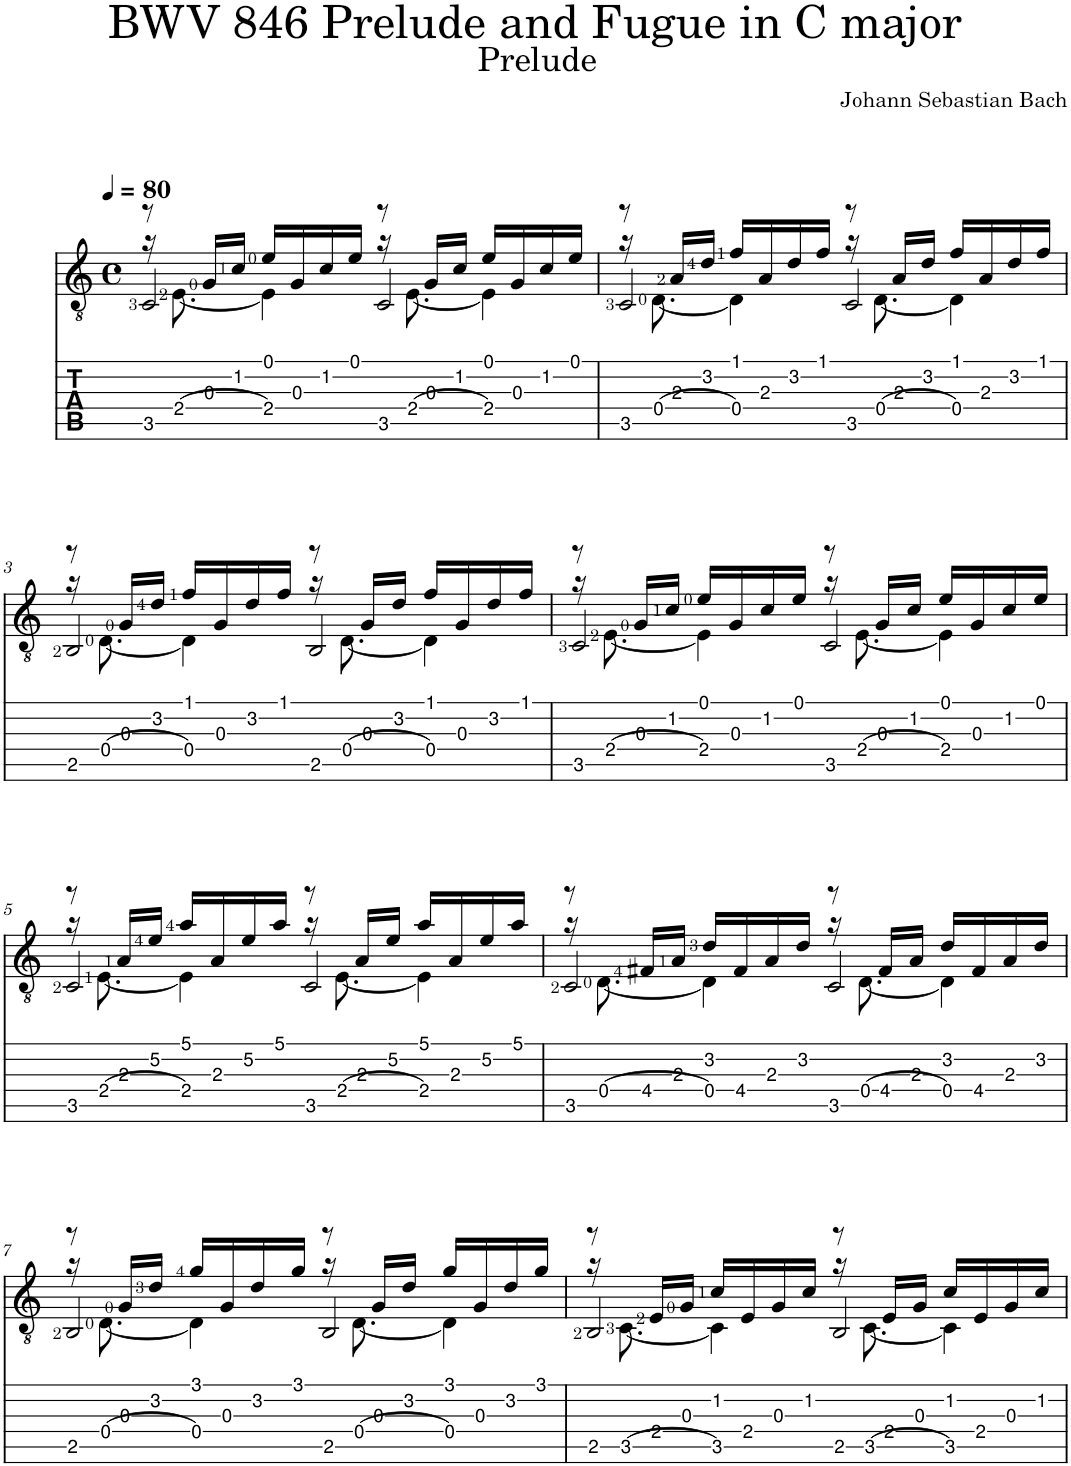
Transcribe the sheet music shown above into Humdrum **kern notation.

**kern	**kern
*part1	*part1
*staff2	*staff1
*I"Classical Guitar	*
*stria6	*
*	*clefGv2
*k[]	*k[]
*C:	*C:
*M4/4	*M4/4
*met(c)	*met(c)
*MM80	*MM80
=1	=1
*^	*^
*	*^	*	*^
8r	16r	2C	8r	16r	2C/
.	[>8.E	.	.	[<8.E\	.
16GLL	.	.	16G/LL	.	.
16cJJ	.	.	16c/JJ	.	.
16eLL	4E]	.	16e/LL	4E\]	.
16GJ	.	.	16G/	.	.
16cL	.	.	16c/	.	.
16eJJ	.	.	16e/JJ	.	.
8r	16r	2C	8r	16r	2C/
.	[>8.E	.	.	[<8.E\	.
16GLL	.	.	16G/LL	.	.
16cJJ	.	.	16c/JJ	.	.
16eLL	4E]	.	16e/LL	4E\]	.
16GJ	.	.	16G/	.	.
16cL	.	.	16c/	.	.
16eJJ	.	.	16e/JJ	.	.
=2	=2	=2	=2	=2	=2
8r	16r	2C	8r	16r	2C/
.	[>8.D	.	.	[<8.D\	.
16ALL	.	.	16A/LL	.	.
16dJJ	.	.	16d/JJ	.	.
16fLL	4D]	.	16f/LL	4D\]	.
16AJ	.	.	16A/	.	.
16dL	.	.	16d/	.	.
16fJJ	.	.	16f/JJ	.	.
8r	16r	2C	8r	16r	2C/
.	[>8.D	.	.	[<8.D\	.
16ALL	.	.	16A/LL	.	.
16dJJ	.	.	16d/JJ	.	.
16fLL	4D]	.	16f/LL	4D\]	.
16AJ	.	.	16A/	.	.
16dL	.	.	16d/	.	.
16fJJ	.	.	16f/JJ	.	.
!!LO:LB:g=z	!!	!!
=3	=3	=3	=3	=3	=3
8r	16r	2BB	8r	16r	2BB/
.	[>8.D	.	.	[<8.D\	.
16GLL	.	.	16G/LL	.	.
16dJJ	.	.	16d/JJ	.	.
16fLL	4D]	.	16f/LL	4D\]	.
16GJ	.	.	16G/	.	.
16dL	.	.	16d/	.	.
16fJJ	.	.	16f/JJ	.	.
8r	16r	2BB	8r	16r	2BB/
.	[>8.D	.	.	[<8.D\	.
16GLL	.	.	16G/LL	.	.
16dJJ	.	.	16d/JJ	.	.
16fLL	4D]	.	16f/LL	4D\]	.
16GJ	.	.	16G/	.	.
16dL	.	.	16d/	.	.
16fJJ	.	.	16f/JJ	.	.
=4	=4	=4	=4	=4	=4
8r	16r	2C	8r	16r	2C/
.	[>8.E	.	.	[<8.E\	.
16GLL	.	.	16G/LL	.	.
16cJJ	.	.	16c/JJ	.	.
16eLL	4E]	.	16e/LL	4E\]	.
16GJ	.	.	16G/	.	.
16cL	.	.	16c/	.	.
16eJJ	.	.	16e/JJ	.	.
8r	16r	2C	8r	16r	2C/
.	[>8.E	.	.	[<8.E\	.
16GLL	.	.	16G/LL	.	.
16cJJ	.	.	16c/JJ	.	.
16eLL	4E]	.	16e/LL	4E\]	.
16GJ	.	.	16G/	.	.
16cL	.	.	16c/	.	.
16eJJ	.	.	16e/JJ	.	.
!!LO:LB:g=z	!!	!!
=5	=5	=5	=5	=5	=5
8r	16r	2C	8r	16r	2C/
.	[>8.E	.	.	[<8.E\	.
16ALL	.	.	16A/LL	.	.
16eJJ	.	.	16e/JJ	.	.
16aLL	4E]	.	16a/LL	4E\]	.
16AJ	.	.	16A/	.	.
16eL	.	.	16e/	.	.
16aJJ	.	.	16a/JJ	.	.
8r	16r	2C	8r	16r	2C/
.	[>8.E	.	.	[<8.E\	.
16ALL	.	.	16A/LL	.	.
16eJJ	.	.	16e/JJ	.	.
16aLL	4E]	.	16a/LL	4E\]	.
16AJ	.	.	16A/	.	.
16eL	.	.	16e/	.	.
16aJJ	.	.	16a/JJ	.	.
=6	=6	=6	=6	=6	=6
8r	16r	2C	8r	16r	2C/
.	[>8.D	.	.	[<8.D\	.
16F#XLL	.	.	16F#X/LL	.	.
16AJJ	.	.	16A/JJ	.	.
16dLL	4D]	.	16d/LL	4D\]	.
16F#J	.	.	16F#/	.	.
16AL	.	.	16A/	.	.
16dJJ	.	.	16d/JJ	.	.
8r	16r	2C	8r	16r	2C/
.	[>8.D	.	.	[<8.D\	.
16F#LL	.	.	16F#/LL	.	.
16AJJ	.	.	16A/JJ	.	.
16dLL	4D]	.	16d/LL	4D\]	.
16F#J	.	.	16F#/	.	.
16AL	.	.	16A/	.	.
16dJJ	.	.	16d/JJ	.	.
!!LO:LB:g=z	!!	!!
=7	=7	=7	=7	=7	=7
8r	16r	2BB	8r	16r	2BB/
.	[>8.D	.	.	[<8.D\	.
16GLL	.	.	16G/LL	.	.
16dJJ	.	.	16d/JJ	.	.
16gLL	4D]	.	16g/LL	4D\]	.
16GJ	.	.	16G/	.	.
16dL	.	.	16d/	.	.
16gJJ	.	.	16g/JJ	.	.
8r	16r	2BB	8r	16r	2BB/
.	[>8.D	.	.	[<8.D\	.
16GLL	.	.	16G/LL	.	.
16dJJ	.	.	16d/JJ	.	.
16gLL	4D]	.	16g/LL	4D\]	.
16GJ	.	.	16G/	.	.
16dL	.	.	16d/	.	.
16gJJ	.	.	16g/JJ	.	.
=8	=8	=8	=8	=8	=8
8r	16r	2BB	8r	16r	2BB/
.	[>8.C	.	.	[<8.C\	.
16ELL	.	.	16E/LL	.	.
16GJJ	.	.	16G/JJ	.	.
16cLL	4C]	.	16c/LL	4C\]	.
16EJ	.	.	16E/	.	.
16GL	.	.	16G/	.	.
16cJJ	.	.	16c/JJ	.	.
8r	16r	2BB	8r	16r	2BB/
.	[>8.C	.	.	[<8.C\	.
16ELL	.	.	16E/LL	.	.
16GJJ	.	.	16G/JJ	.	.
16cLL	4C]	.	16c/LL	4C\]	.
16EJ	.	.	16E/	.	.
16GL	.	.	16G/	.	.
16cJJ	.	.	16c/JJ	.	.
*v	*v	*v	*	*	*
*	*v	*v	*v
=	=
*-	*-
